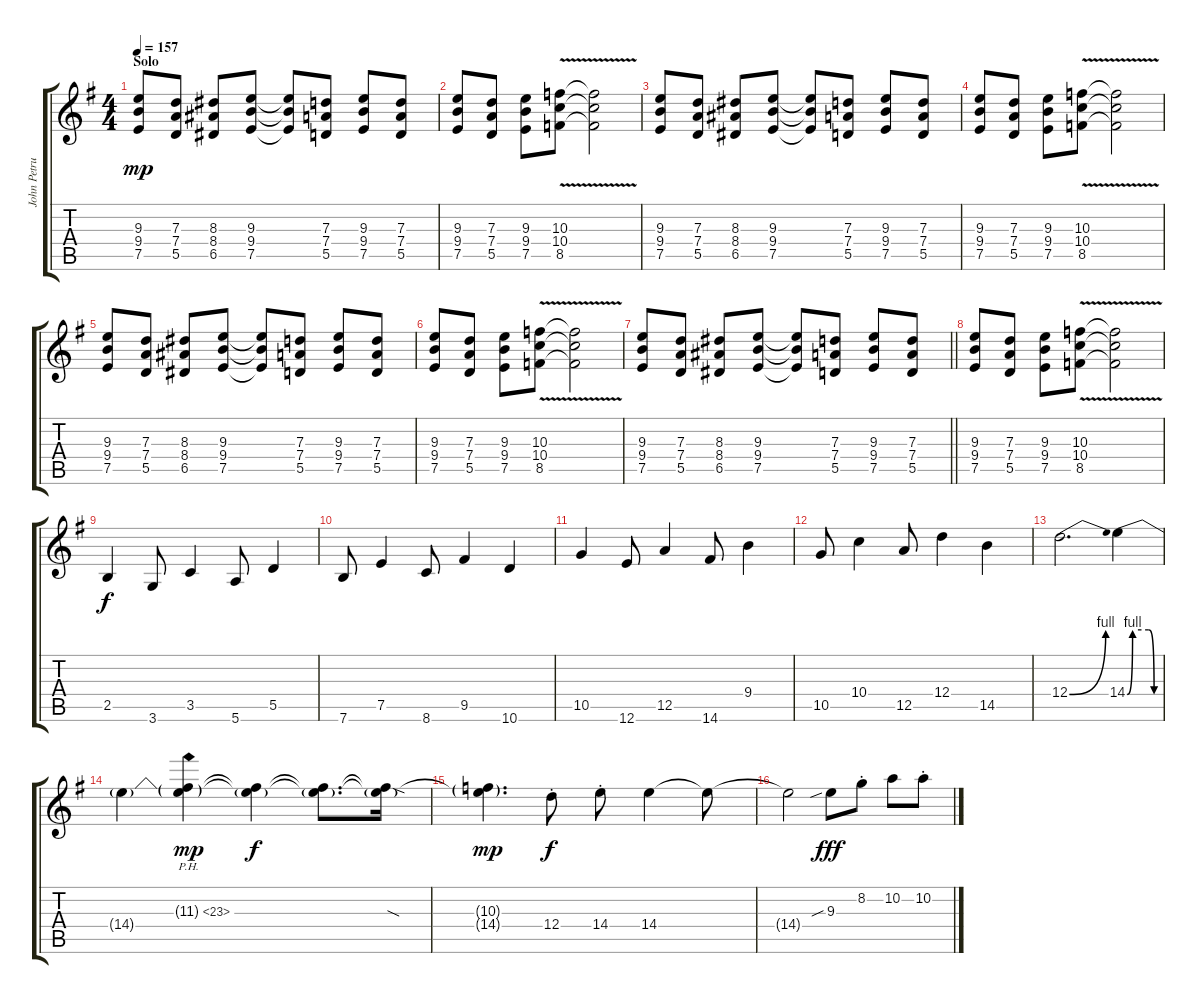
\track ("John Petrucci" "John Petru") {instrument overdrivenguitar}
\staff {score tabs}
\tuning (E4 B3 G3 D3 A2 E2) {hide}
\ts (4 4)
\section ("" "Solo")
\tempo 157
\clef g2
\ks g
(9.3 9.4 7.5).8{dy mp} (7.3 7.4 5.5).8 (8.3 8.4 6.5).8 (9.3 9.4 7.5).8 (9.3{t} 9.4{t} 7.5{t}).8 (7.3 7.4 5.5).8 (9.3 9.4 7.5).8 (7.3 7.4 5.5).8 |
(9.3 9.4 7.5).8 (7.3 7.4 5.5).8 (9.3 9.4 7.5).8 (10.3 10.4{v} 8.5).8 (10.3{t} 10.4{t} 8.5{t}).2 |
(9.3 9.4 7.5).8 (7.3 7.4 5.5).8 (8.3 8.4 6.5).8 (9.3 9.4 7.5).8 (9.3{t} 9.4{t} 7.5{t}).8 (7.3 7.4 5.5).8 (9.3 9.4 7.5).8 (7.3 7.4 5.5).8 |
(9.3 9.4 7.5).8 (7.3 7.4 5.5).8 (9.3 9.4 7.5).8 (10.3 10.4{v} 8.5).8 (10.3{t} 10.4{t} 8.5{t}).2 |
(9.3 9.4 7.5).8 (7.3 7.4 5.5).8 (8.3 8.4 6.5).8 (9.3 9.4 7.5).8 (9.3{t} 9.4{t} 7.5{t}).8 (7.3 7.4 5.5).8 (9.3 9.4 7.5).8 (7.3 7.4 5.5).8 |
(9.3 9.4 7.5).8 (7.3 7.4 5.5).8 (9.3 9.4 7.5).8 (10.3 10.4{v} 8.5).8 (10.3{t} 10.4{t} 8.5{t}).2 |
\barLineRight lightlight
(9.3 9.4 7.5).8 (7.3 7.4 5.5).8 (8.3 8.4 6.5).8 (9.3 9.4 7.5).8 (9.3{t} 9.4{t} 7.5{t}).8 (7.3 7.4 5.5).8 (9.3 9.4 7.5).8 (7.3 7.4 5.5).8 |
(9.3 9.4 7.5).8 (7.3 7.4 5.5).8 (9.3 9.4 7.5).8 (10.3 10.4{v} 8.5).8 (10.3{t} 10.4{t} 8.5{t}).2 |
2.5.4{dy f} 3.6.8 3.5.4 5.6.8 5.5.4 |
7.6.8 7.5.4 8.6.8 9.5.4 10.6.4 |
10.5.4 12.6.8 12.5.4 14.6.8 9.4.4 |
10.5.8 10.4.4 12.5.8 12.4.4 14.5.4 |
12.4{be (bend 0 0 60 4)}.2{d} 14.4{be (custom 0 0 10 4 40 4 50 0 60 0)}.4 |
14.4{t}.4 (11.3{ph 12 g} 14.4{t}).4{dy mp} (11.3{t} 14.4{t}).4{dy f} (11.3{t} 14.4{t}).8{d} (11.3{sod t} 14.4{t}).16 |
(10.3{g} 14.4{t}).4{d dy mp} 12.4{st}.8{dy f} 14.4{st}.8 14.4.4 14.4{t}.8 |
14.4{t}.2 9.3{sib}.8{dy fff} 8.2{st}.8 10.2.8 10.2{st}.8
